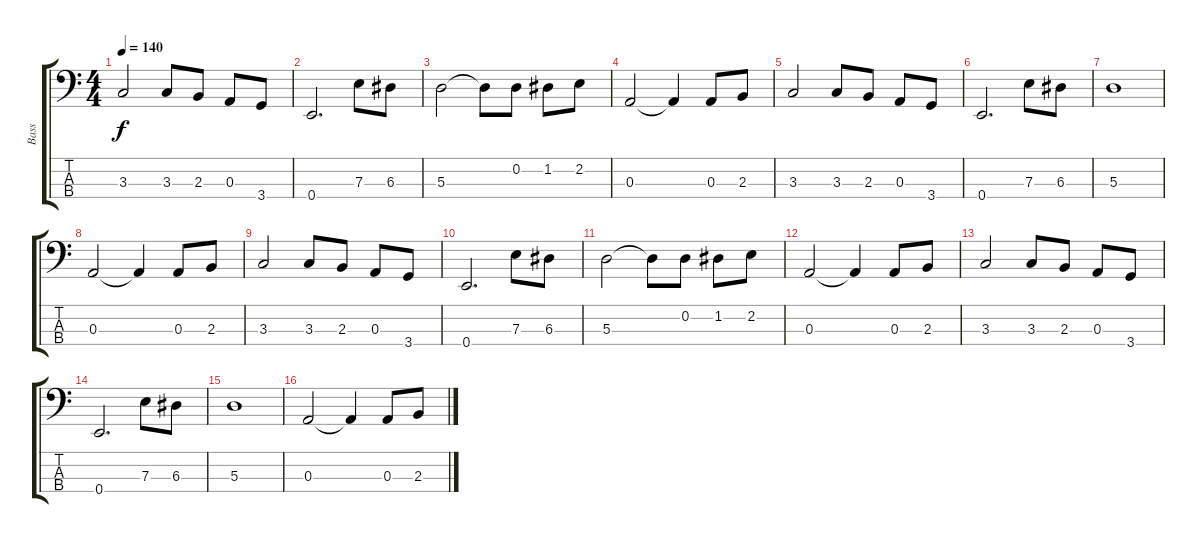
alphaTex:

\track ("Bass" "Bass") {instrument electricbasspick}
\staff {score tabs}
\tuning (G2 D2 A1 E1) {hide}
\ts (4 4)
\tempo 140
\clef f4
\ks c
3.3.2{dy f} 3.3.8 2.3.8 0.3.8 3.4.8 |
0.4.2{d} 7.3.8 6.3.8 |
5.3.2 5.3{t}.8 0.2.8 1.2.8 2.2.8 |
0.3.2 0.3{t}.4 0.3.8 2.3.8 |
3.3.2 3.3.8 2.3.8 0.3.8 3.4.8 |
0.4.2{d} 7.3.8 6.3.8 |
5.3.1 |
0.3.2 0.3{t}.4 0.3.8 2.3.8 |
3.3.2 3.3.8 2.3.8 0.3.8 3.4.8 |
0.4.2{d} 7.3.8 6.3.8 |
5.3.2 5.3{t}.8 0.2.8 1.2.8 2.2.8 |
0.3.2 0.3{t}.4 0.3.8 2.3.8 |
3.3.2 3.3.8 2.3.8 0.3.8 3.4.8 |
0.4.2{d} 7.3.8 6.3.8 |
5.3.1 |
0.3.2 0.3{t}.4 0.3.8 2.3.8
